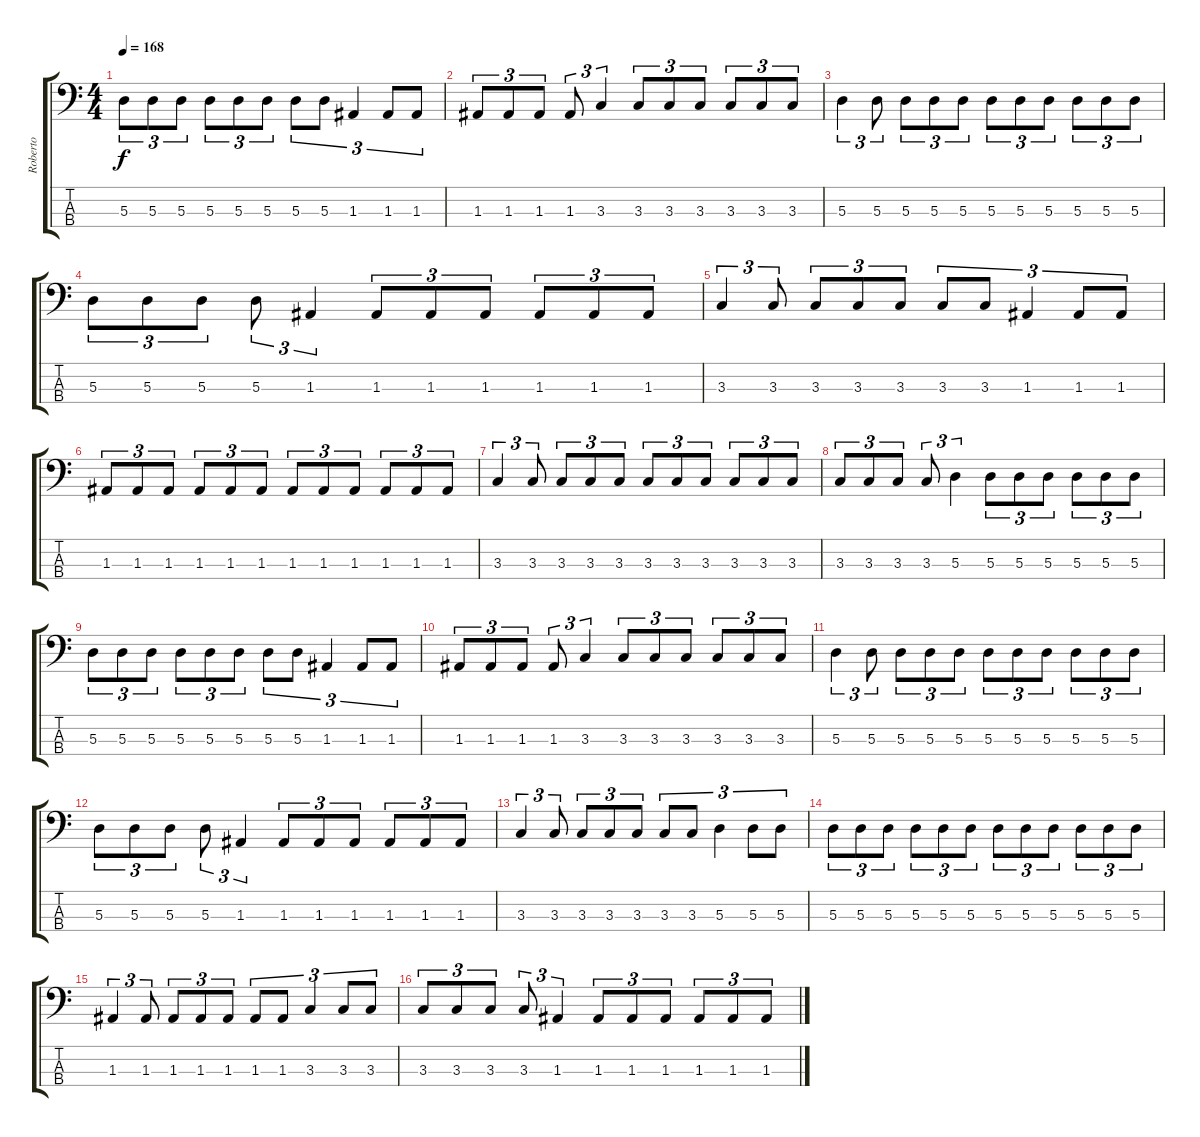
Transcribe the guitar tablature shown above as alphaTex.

\track ("Roberto" "Roberto") {instrument electricbassfinger}
\staff {score tabs}
\tuning (G2 D2 A1 E1) {hide}
\ts (4 4)
\tempo 168
\clef f4
\ks c
5.3.8{tu (3 2) dy f} 5.3.8{tu (3 2)} 5.3.8{tu (3 2)} 5.3.8{tu (3 2)} 5.3.8{tu (3 2)} 5.3.8{tu (3 2)} 5.3.8{tu (3 2)} 5.3.8{tu (3 2)} 1.3.4{tu (3 2)} 1.3.8{tu (3 2)} 1.3.8{tu (3 2)} |
1.3.8{tu (3 2)} 1.3.8{tu (3 2)} 1.3.8{tu (3 2)} 1.3.8{tu (3 2)} 3.3.4{tu (3 2)} 3.3.8{tu (3 2)} 3.3.8{tu (3 2)} 3.3.8{tu (3 2)} 3.3.8{tu (3 2)} 3.3.8{tu (3 2)} 3.3.8{tu (3 2)} |
5.3.4{tu (3 2)} 5.3.8{tu (3 2)} 5.3.8{tu (3 2)} 5.3.8{tu (3 2)} 5.3.8{tu (3 2)} 5.3.8{tu (3 2)} 5.3.8{tu (3 2)} 5.3.8{tu (3 2)} 5.3.8{tu (3 2)} 5.3.8{tu (3 2)} 5.3.8{tu (3 2)} |
5.3.8{tu (3 2)} 5.3.8{tu (3 2)} 5.3.8{tu (3 2)} 5.3.8{tu (3 2)} 1.3.4{tu (3 2)} 1.3.8{tu (3 2)} 1.3.8{tu (3 2)} 1.3.8{tu (3 2)} 1.3.8{tu (3 2)} 1.3.8{tu (3 2)} 1.3.8{tu (3 2)} |
3.3.4{tu (3 2)} 3.3.8{tu (3 2)} 3.3.8{tu (3 2)} 3.3.8{tu (3 2)} 3.3.8{tu (3 2)} 3.3.8{tu (3 2)} 3.3.8{tu (3 2)} 1.3.4{tu (3 2)} 1.3.8{tu (3 2)} 1.3.8{tu (3 2)} |
1.3.8{tu (3 2)} 1.3.8{tu (3 2)} 1.3.8{tu (3 2)} 1.3.8{tu (3 2)} 1.3.8{tu (3 2)} 1.3.8{tu (3 2)} 1.3.8{tu (3 2)} 1.3.8{tu (3 2)} 1.3.8{tu (3 2)} 1.3.8{tu (3 2)} 1.3.8{tu (3 2)} 1.3.8{tu (3 2)} |
3.3.4{tu (3 2)} 3.3.8{tu (3 2)} 3.3.8{tu (3 2)} 3.3.8{tu (3 2)} 3.3.8{tu (3 2)} 3.3.8{tu (3 2)} 3.3.8{tu (3 2)} 3.3.8{tu (3 2)} 3.3.8{tu (3 2)} 3.3.8{tu (3 2)} 3.3.8{tu (3 2)} |
3.3.8{tu (3 2)} 3.3.8{tu (3 2)} 3.3.8{tu (3 2)} 3.3.8{tu (3 2)} 5.3.4{tu (3 2)} 5.3.8{tu (3 2)} 5.3.8{tu (3 2)} 5.3.8{tu (3 2)} 5.3.8{tu (3 2)} 5.3.8{tu (3 2)} 5.3.8{tu (3 2)} |
5.3.8{tu (3 2)} 5.3.8{tu (3 2)} 5.3.8{tu (3 2)} 5.3.8{tu (3 2)} 5.3.8{tu (3 2)} 5.3.8{tu (3 2)} 5.3.8{tu (3 2)} 5.3.8{tu (3 2)} 1.3.4{tu (3 2)} 1.3.8{tu (3 2)} 1.3.8{tu (3 2)} |
1.3.8{tu (3 2)} 1.3.8{tu (3 2)} 1.3.8{tu (3 2)} 1.3.8{tu (3 2)} 3.3.4{tu (3 2)} 3.3.8{tu (3 2)} 3.3.8{tu (3 2)} 3.3.8{tu (3 2)} 3.3.8{tu (3 2)} 3.3.8{tu (3 2)} 3.3.8{tu (3 2)} |
5.3.4{tu (3 2)} 5.3.8{tu (3 2)} 5.3.8{tu (3 2)} 5.3.8{tu (3 2)} 5.3.8{tu (3 2)} 5.3.8{tu (3 2)} 5.3.8{tu (3 2)} 5.3.8{tu (3 2)} 5.3.8{tu (3 2)} 5.3.8{tu (3 2)} 5.3.8{tu (3 2)} |
5.3.8{tu (3 2)} 5.3.8{tu (3 2)} 5.3.8{tu (3 2)} 5.3.8{tu (3 2)} 1.3.4{tu (3 2)} 1.3.8{tu (3 2)} 1.3.8{tu (3 2)} 1.3.8{tu (3 2)} 1.3.8{tu (3 2)} 1.3.8{tu (3 2)} 1.3.8{tu (3 2)} |
3.3.4{tu (3 2)} 3.3.8{tu (3 2)} 3.3.8{tu (3 2)} 3.3.8{tu (3 2)} 3.3.8{tu (3 2)} 3.3.8{tu (3 2)} 3.3.8{tu (3 2)} 5.3.4{tu (3 2)} 5.3.8{tu (3 2)} 5.3.8{tu (3 2)} |
5.3.8{tu (3 2)} 5.3.8{tu (3 2)} 5.3.8{tu (3 2)} 5.3.8{tu (3 2)} 5.3.8{tu (3 2)} 5.3.8{tu (3 2)} 5.3.8{tu (3 2)} 5.3.8{tu (3 2)} 5.3.8{tu (3 2)} 5.3.8{tu (3 2)} 5.3.8{tu (3 2)} 5.3.8{tu (3 2)} |
1.3.4{tu (3 2)} 1.3.8{tu (3 2)} 1.3.8{tu (3 2)} 1.3.8{tu (3 2)} 1.3.8{tu (3 2)} 1.3.8{tu (3 2)} 1.3.8{tu (3 2)} 3.3.4{tu (3 2)} 3.3.8{tu (3 2)} 3.3.8{tu (3 2)} |
3.3.8{tu (3 2)} 3.3.8{tu (3 2)} 3.3.8{tu (3 2)} 3.3.8{tu (3 2)} 1.3.4{tu (3 2)} 1.3.8{tu (3 2)} 1.3.8{tu (3 2)} 1.3.8{tu (3 2)} 1.3.8{tu (3 2)} 1.3.8{tu (3 2)} 1.3.8{tu (3 2)}
